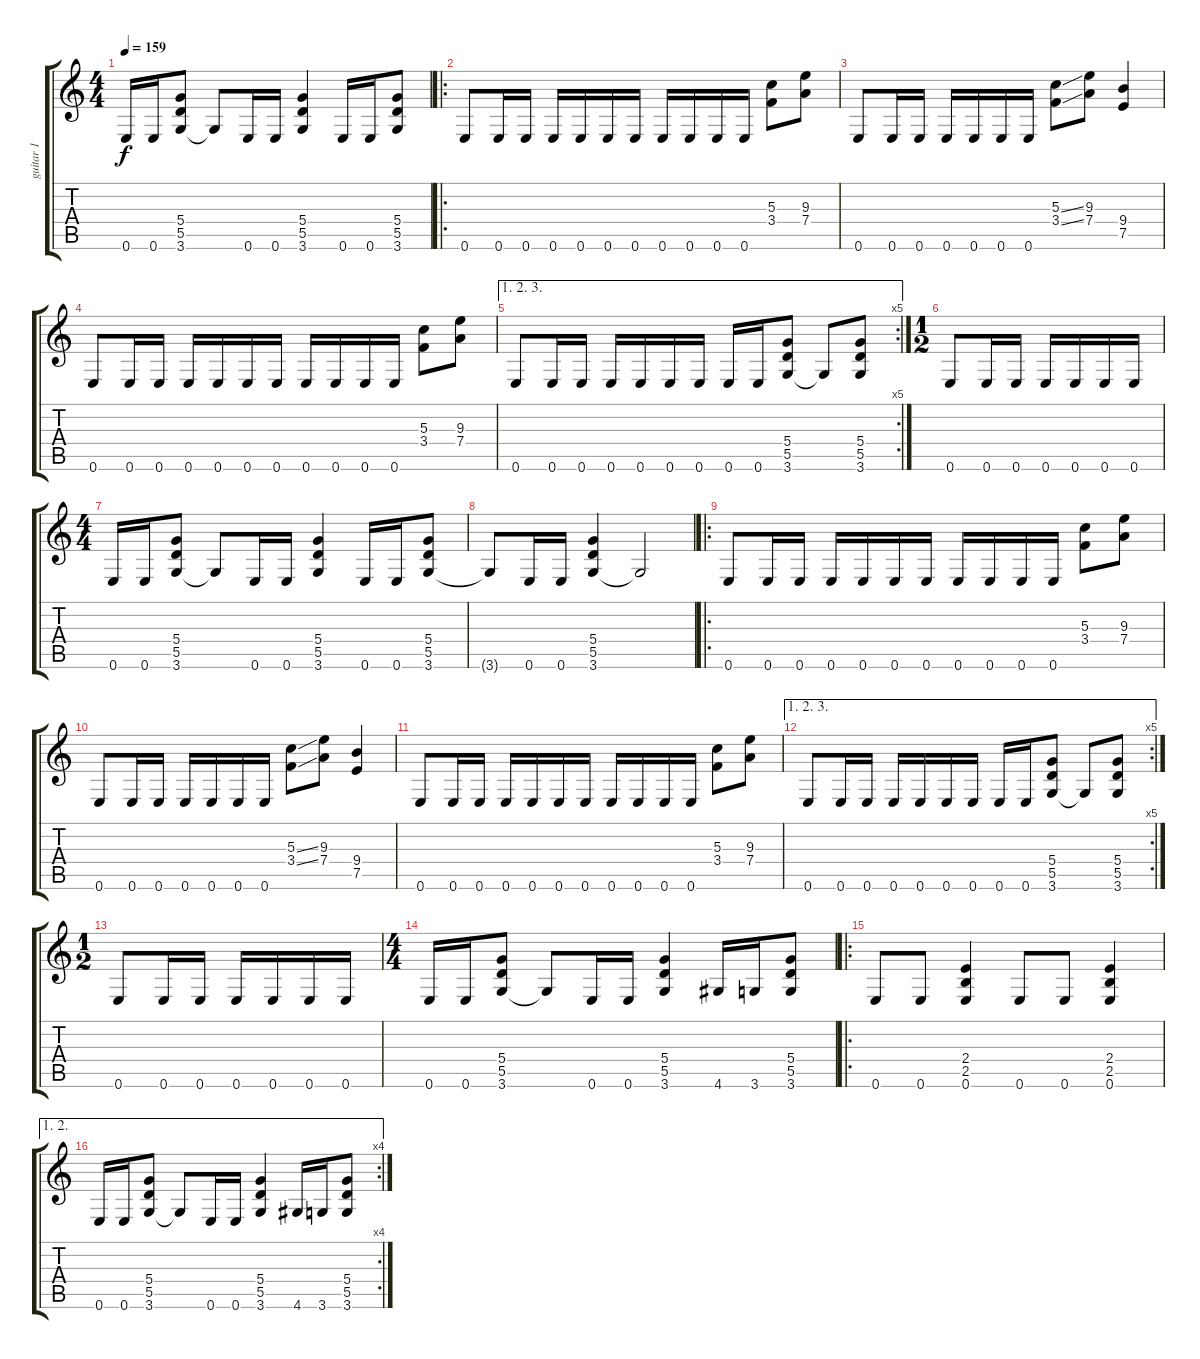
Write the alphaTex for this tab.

\track ("guitar 1" "guitar 1") {instrument distortionguitar}
\staff {score tabs}
\tuning (E4 B3 G3 D3 A2 E2) {hide}
\ts (4 4)
\tempo 159
\clef g2
\ks c
0.6.16{dy f instrument distortionguitar} 0.6.16 (5.4 5.5 3.6).8 3.6{t}.8 0.6.16 0.6.16 (5.4 5.5 3.6).4 0.6.16 0.6.16 (5.4 5.5 3.6).8 |
\ro
0.6.8 0.6.16 0.6.16 0.6.16 0.6.16 0.6.16 0.6.16 0.6.16 0.6.16 0.6.16 0.6.16 (5.3 3.4).8 (9.3 7.4).8 |
0.6.8 0.6.16 0.6.16 0.6.16 0.6.16 0.6.16 0.6.16 (5.3{ss} 3.4{ss}).8 (9.3 7.4).8 (9.4 7.5).4 |
0.6.8 0.6.16 0.6.16 0.6.16 0.6.16 0.6.16 0.6.16 0.6.16 0.6.16 0.6.16 0.6.16 (5.3 3.4).8 (9.3 7.4).8 |
\ae (1 2 3)
\rc 5
0.6.8 0.6.16 0.6.16 0.6.16 0.6.16 0.6.16 0.6.16 0.6.16 0.6.16 (5.4 5.5 3.6).8 3.6{t}.8 (5.4 5.5 3.6).8 |
\ts (1 2)
0.6.8 0.6.16 0.6.16 0.6.16 0.6.16 0.6.16 0.6.16 |
\ts (4 4)
0.6.16 0.6.16 (5.4 5.5 3.6).8 3.6{t}.8 0.6.16 0.6.16 (5.4 5.5 3.6).4 0.6.16 0.6.16 (5.4 5.5 3.6).8 |
3.6{t}.8 0.6.16 0.6.16 (5.4 5.5 3.6).4 3.6{t}.2 |
\ro
0.6.8 0.6.16 0.6.16 0.6.16 0.6.16 0.6.16 0.6.16 0.6.16 0.6.16 0.6.16 0.6.16 (5.3 3.4).8 (9.3 7.4).8 |
0.6.8 0.6.16 0.6.16 0.6.16 0.6.16 0.6.16 0.6.16 (5.3{ss} 3.4{ss}).8 (9.3 7.4).8 (9.4 7.5).4 |
0.6.8 0.6.16 0.6.16 0.6.16 0.6.16 0.6.16 0.6.16 0.6.16 0.6.16 0.6.16 0.6.16 (5.3 3.4).8 (9.3 7.4).8 |
\ae (1 2 3)
\rc 5
0.6.8 0.6.16 0.6.16 0.6.16 0.6.16 0.6.16 0.6.16 0.6.16 0.6.16 (5.4 5.5 3.6).8 3.6{t}.8 (5.4 5.5 3.6).8 |
\ts (1 2)
0.6.8 0.6.16 0.6.16 0.6.16 0.6.16 0.6.16 0.6.16 |
\ts (4 4)
0.6.16 0.6.16 (5.4 5.5 3.6).8 3.6{t}.8 0.6.16 0.6.16 (5.4 5.5 3.6).4 4.6.16 3.6.16 (5.4 5.5 3.6).8 |
\ro
0.6.8 0.6.8 (2.4 2.5 0.6).4 0.6.8 0.6.8 (2.4 2.5 0.6).4 |
\ae (1 2)
\rc 4
0.6.16 0.6.16 (5.4 5.5 3.6).8 3.6{t}.8 0.6.16 0.6.16 (5.4 5.5 3.6).4 4.6.16 3.6.16 (5.4 5.5 3.6).8
